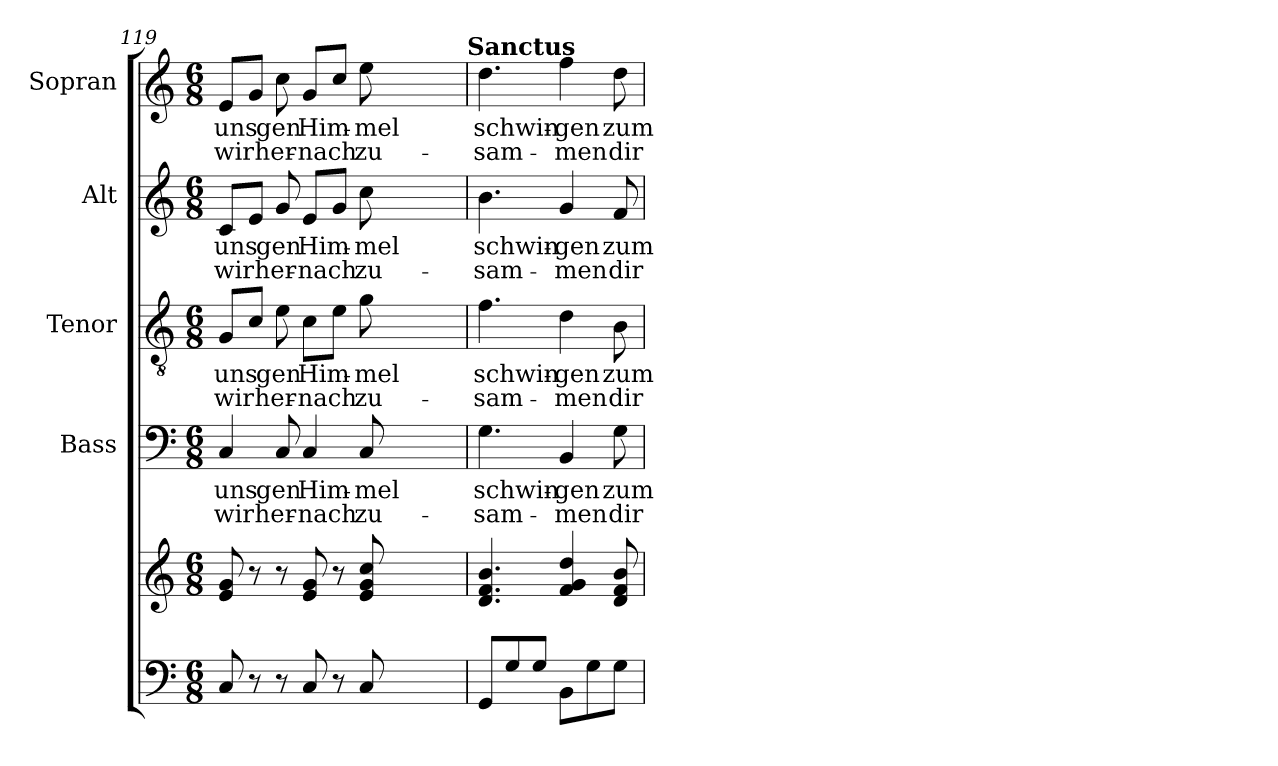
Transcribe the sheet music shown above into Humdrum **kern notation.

**kern	**kern	**kern	**text	**text	**kern	**text	**text	**kern	**text	**text	**kern	**text	**text
*part5	*part5	*part4	*part4	*part4	*part3	*part3	*part3	*part2	*part2	*part2	*part1	*part1	*part1
*staff6	*staff5	*staff4	*staff4	*staff4	*staff3	*staff3	*staff3	*staff2	*staff2	*staff2	*staff1	*staff1	*staff1
*	*	*I"Bass	*	*	*I"Tenor	*	*	*I"Alt	*	*	*I"Sopran	*	*
*	*	*I'B.	*	*	*I'T.	*	*	*I'A.	*	*	*I'S.	*	*
*clefF4	*clefG2	*clefF4	*	*	*clefGv2	*	*	*clefG2	*	*	*clefG2	*	*
*k[]	*k[]	*k[]	*	*	*k[]	*	*	*k[]	*	*	*k[]	*	*
*C:	*C:	*C:	*	*	*C:	*	*	*C:	*	*	*C:	*	*
*M6/8	*M6/8	*M6/8	*	*	*M6/8	*	*	*M6/8	*	*	*M6/8	*	*
=119	=119	=119	=119	=119	=119	=119	=119	=119	=119	=119	=119	=119	=119
!	!	!	!LO:LY:b	!LO:LY:b	!	!LO:LY:b	!LO:LY:b	!	!LO:LY:b	!LO:LY:b	!	!LO:LY:b	!LO:LY:b
8C/	8e/ 8g/	4C/	uns	wir	8G/L	uns	wir	8c/L	uns	wir	8e/L	uns	wir
8r	8r	.	.	.	8c/J	.	.	8e/J	.	.	8g/J	.	.
!	!	!	!LO:LY:b	!LO:LY:b	!	!LO:LY:b	!LO:LY:b	!	!LO:LY:b	!LO:LY:b	!	!LO:LY:b	!LO:LY:b
8r	8r	8C/	gen	her-	8e\	gen	her-	8g/	gen	her-	8cc\	gen	her-
!	!	!	!LO:LY:b	!LO:LY:b	!	!LO:LY:b	!LO:LY:b	!	!LO:LY:b	!LO:LY:b	!	!LO:LY:b	!LO:LY:b
8C/	8e/ 8g/	4C/	Him-	-nach	8c\L	Him-	-nach	8e/L	Him-	-nach	8g/L	Him-	-nach
8r	8r	.	.	.	8e\J	.	.	8g/J	.	.	8cc/J	.	.
!	!	!	!LO:LY:b	!LO:LY:b	!	!LO:LY:b	!LO:LY:b	!	!LO:LY:b	!LO:LY:b	!	!LO:LY:b	!LO:LY:b
8C/	8e/ 8g/ 8cc/	8C/	-mel	zu-	8g\	-mel	zu-	8cc\	-mel	zu-	8ee\	-mel	zu-
2.ryy	2.ryy	2.ryy	.	.	2.ryy	.	.	2.ryy	.	.	2.ryy	.	.
!	!	!	!	!	!	!	!	!	!	!	!LO:TX:a:B:t=Sanctus	!	!
=120	=120	=120	=120	=120	=120	=120	=120	=120	=120	=120	=120	=120	=120
!	!	!	!LO:LY:b	!LO:LY:b	!	!LO:LY:b	!LO:LY:b	!	!LO:LY:b	!LO:LY:b	!	!LO:LY:b	!LO:LY:b
8GG/L	4.d/ 4.f/ 4.b/	4.G\	schwin-	-sam-	4.f\	schwin-	-sam-	4.b\	schwin-	-sam-	4.dd\	schwin-	-sam-
8G/	.	.	.	.	.	.	.	.	.	.	.	.	.
8G/J	.	.	.	.	.	.	.	.	.	.	.	.	.
!	!	!	!LO:LY:b	!LO:LY:b	!	!LO:LY:b	!LO:LY:b	!	!LO:LY:b	!LO:LY:b	!	!LO:LY:b	!LO:LY:b
8BB\L	4f/ 4g/ 4dd/	4BB/	-gen	-men	4d\	-gen	-men	4g/	-gen	-men	4ff\	-gen	-men
8G\	.	.	.	.	.	.	.	.	.	.	.	.	.
!	!	!	!LO:LY:b	!LO:LY:b	!	!LO:LY:b	!LO:LY:b	!	!LO:LY:b	!LO:LY:b	!	!LO:LY:b	!LO:LY:b
8G\J	8d/ 8f/ 8b/	8G\	zum	dir	8B\	zum	dir	8f/	zum	dir	8dd\	zum	dir
=	=	=	=	=	=	=	=	=	=	=	=	=	=
*-	*-	*-	*-	*-	*-	*-	*-	*-	*-	*-	*-	*-	*-
